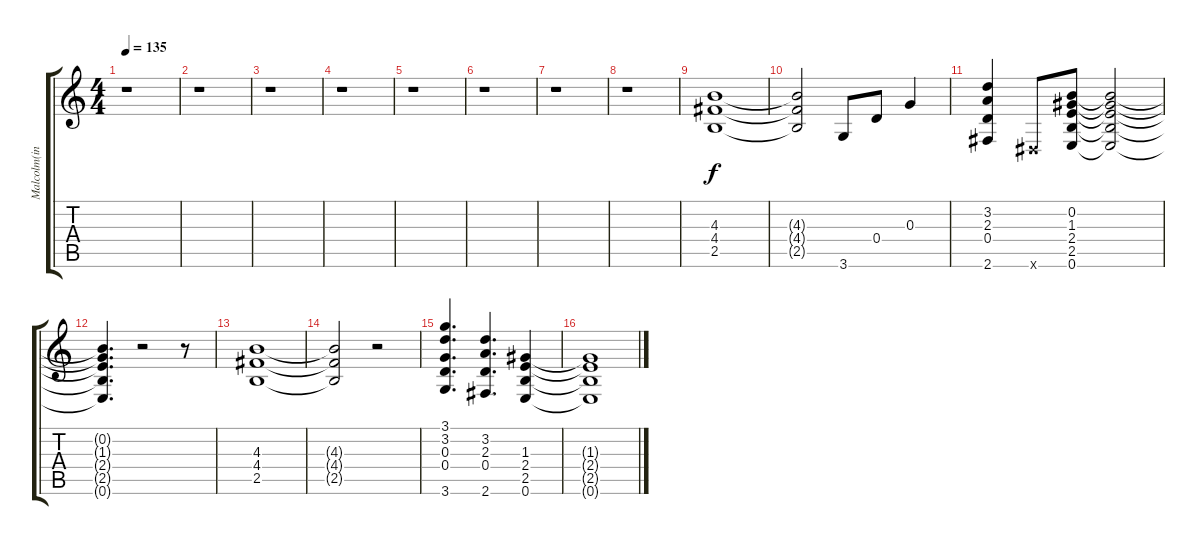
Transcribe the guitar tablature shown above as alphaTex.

\track ("Malcolm(intro)/Angus" "Malcolm(in") {instrument overdrivenguitar}
\staff {score tabs}
\tuning (E4 B3 G3 D3 A2 E2) {hide}
\ts (4 4)
\tempo 135
\clef g2
\ks c
r.1{dy f instrument overdrivenguitar} |
r.1 |
r.1 |
r.1 |
r.1 |
r.1 |
r.1 |
r.1 |
(4.3 4.4 2.5).1 |
(4.3{t} 4.4{t} 2.5{t}).2 3.6.8 0.4.8 0.3.4 |
(3.2 2.3 0.4 2.6).4 -1.6{x}.8 (0.2 1.3 2.4 2.5 0.6).8 (0.2{t} 1.3{t} 2.4{t} 2.5{t} 0.6{t}).2 |
(0.2{t} 1.3{t} 2.4{t} 2.5{t} 0.6{t}).4{d} r.2 r.8 |
(4.3 4.4 2.5).1 |
(4.3{t} 4.4{t} 2.5{t}).2 r.2 |
(3.1 3.2 0.3 0.4 3.6).4{d} (3.2 2.3 0.4 2.6).4{d} (1.3 2.4 2.5 0.6).4 |
(1.3{t} 2.4{t} 2.5{t} 0.6{t}).1
